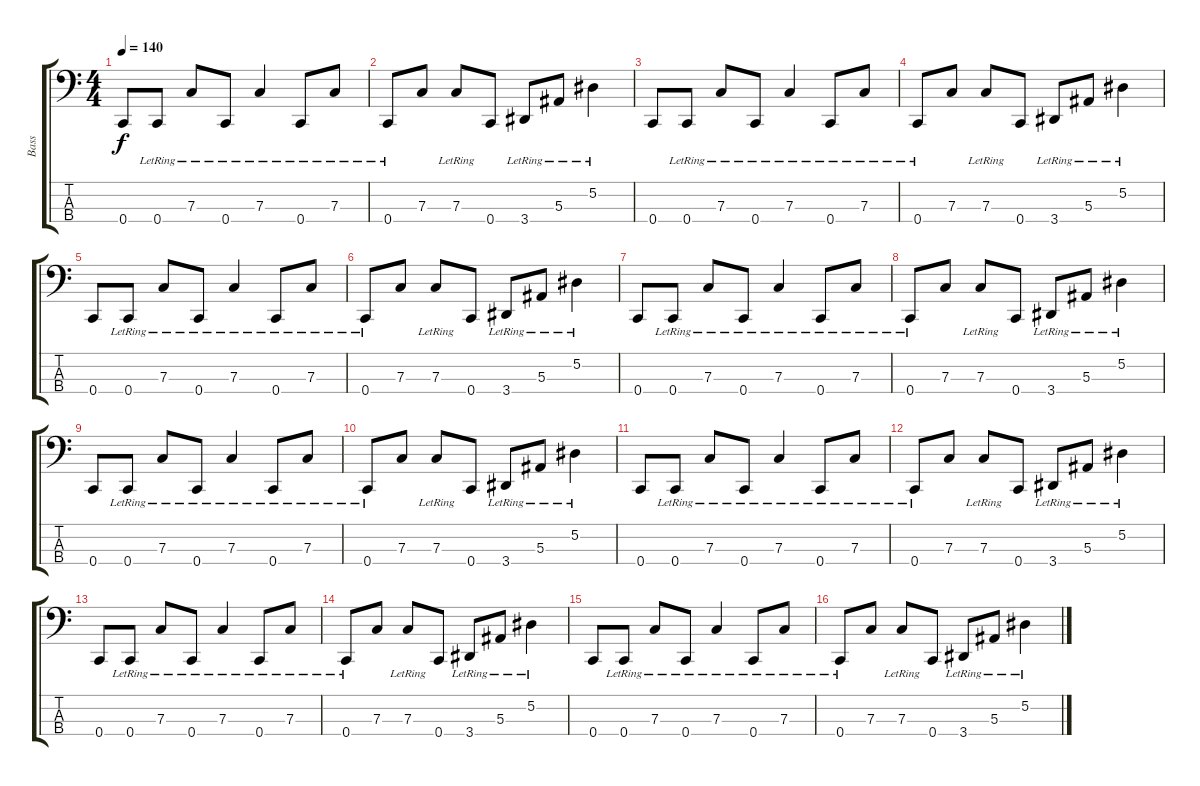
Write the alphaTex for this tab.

\track ("Bass" "Bass") {instrument electricbasspick}
\staff {score tabs}
\tuning (Eb2 Bb1 F1 C1) {hide}
\ts (4 4)
\tempo 140
\clef f4
\ks c
0.4.8{dy f} 0.4{lr}.8 7.3{lr}.8 0.4{lr}.8 7.3{lr}.4 0.4{lr}.8 7.3{lr}.8 |
0.4{lr}.8 7.3.8 7.3{lr}.8 0.4.8 3.4{lr}.8 5.3{lr}.8 5.2{lr}.4 |
0.4.8 0.4{lr}.8 7.3{lr}.8 0.4{lr}.8 7.3{lr}.4 0.4{lr}.8 7.3{lr}.8 |
0.4{lr}.8 7.3.8 7.3{lr}.8 0.4.8 3.4{lr}.8 5.3{lr}.8 5.2{lr}.4 |
0.4.8 0.4{lr}.8 7.3{lr}.8 0.4{lr}.8 7.3{lr}.4 0.4{lr}.8 7.3{lr}.8 |
0.4{lr}.8 7.3.8 7.3{lr}.8 0.4.8 3.4{lr}.8 5.3{lr}.8 5.2{lr}.4 |
0.4.8 0.4{lr}.8 7.3{lr}.8 0.4{lr}.8 7.3{lr}.4 0.4{lr}.8 7.3{lr}.8 |
0.4{lr}.8 7.3.8 7.3{lr}.8 0.4.8 3.4{lr}.8 5.3{lr}.8 5.2{lr}.4 |
0.4.8 0.4{lr}.8 7.3{lr}.8 0.4{lr}.8 7.3{lr}.4 0.4{lr}.8 7.3{lr}.8 |
0.4{lr}.8 7.3.8 7.3{lr}.8 0.4.8 3.4{lr}.8 5.3{lr}.8 5.2{lr}.4 |
0.4.8 0.4{lr}.8 7.3{lr}.8 0.4{lr}.8 7.3{lr}.4 0.4{lr}.8 7.3{lr}.8 |
0.4{lr}.8 7.3.8 7.3{lr}.8 0.4.8 3.4{lr}.8 5.3{lr}.8 5.2{lr}.4 |
0.4.8 0.4{lr}.8 7.3{lr}.8 0.4{lr}.8 7.3{lr}.4 0.4{lr}.8 7.3{lr}.8 |
0.4{lr}.8 7.3.8 7.3{lr}.8 0.4.8 3.4{lr}.8 5.3{lr}.8 5.2{lr}.4 |
0.4.8 0.4{lr}.8 7.3{lr}.8 0.4{lr}.8 7.3{lr}.4 0.4{lr}.8 7.3{lr}.8 |
0.4{lr}.8 7.3.8 7.3{lr}.8 0.4.8 3.4{lr}.8 5.3{lr}.8 5.2{lr}.4
